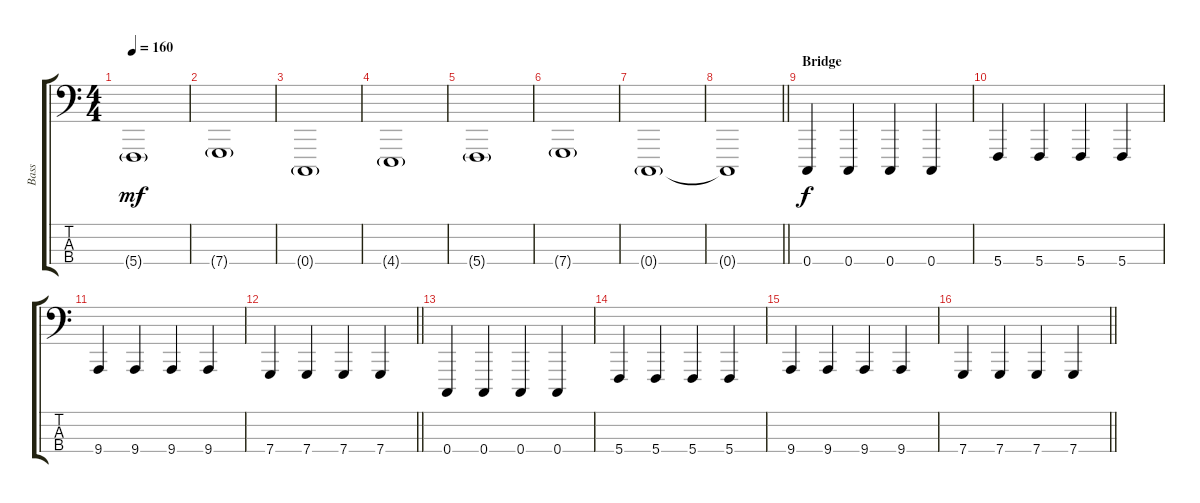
\track ("Bass" "Bass") {instrument stringensemble2}
\staff {score tabs}
\tuning (F2 C2 G1 C1) {hide}
\ts (4 4)
\tempo 160
\clef f4
\ks c
5.4{g}.1{dy mf} |
7.4{g}.1 |
0.4{g}.1 |
4.4{g}.1 |
5.4{g}.1 |
7.4{g}.1 |
0.4{g}.1 |
\barLineRight lightlight
0.4{t}.1 |
\section ("" "Bridge")
0.4.4{dy f instrument electricbassfinger} 0.4.4 0.4.4 0.4.4 |
5.4.4 5.4.4 5.4.4 5.4.4 |
9.4.4 9.4.4 9.4.4 9.4.4 |
\barLineRight lightlight
7.4.4 7.4.4 7.4.4 7.4.4 |
0.4.4 0.4.4 0.4.4 0.4.4 |
5.4.4 5.4.4 5.4.4 5.4.4 |
9.4.4 9.4.4 9.4.4 9.4.4 |
\barLineRight lightlight
7.4.4 7.4.4 7.4.4 7.4.4
